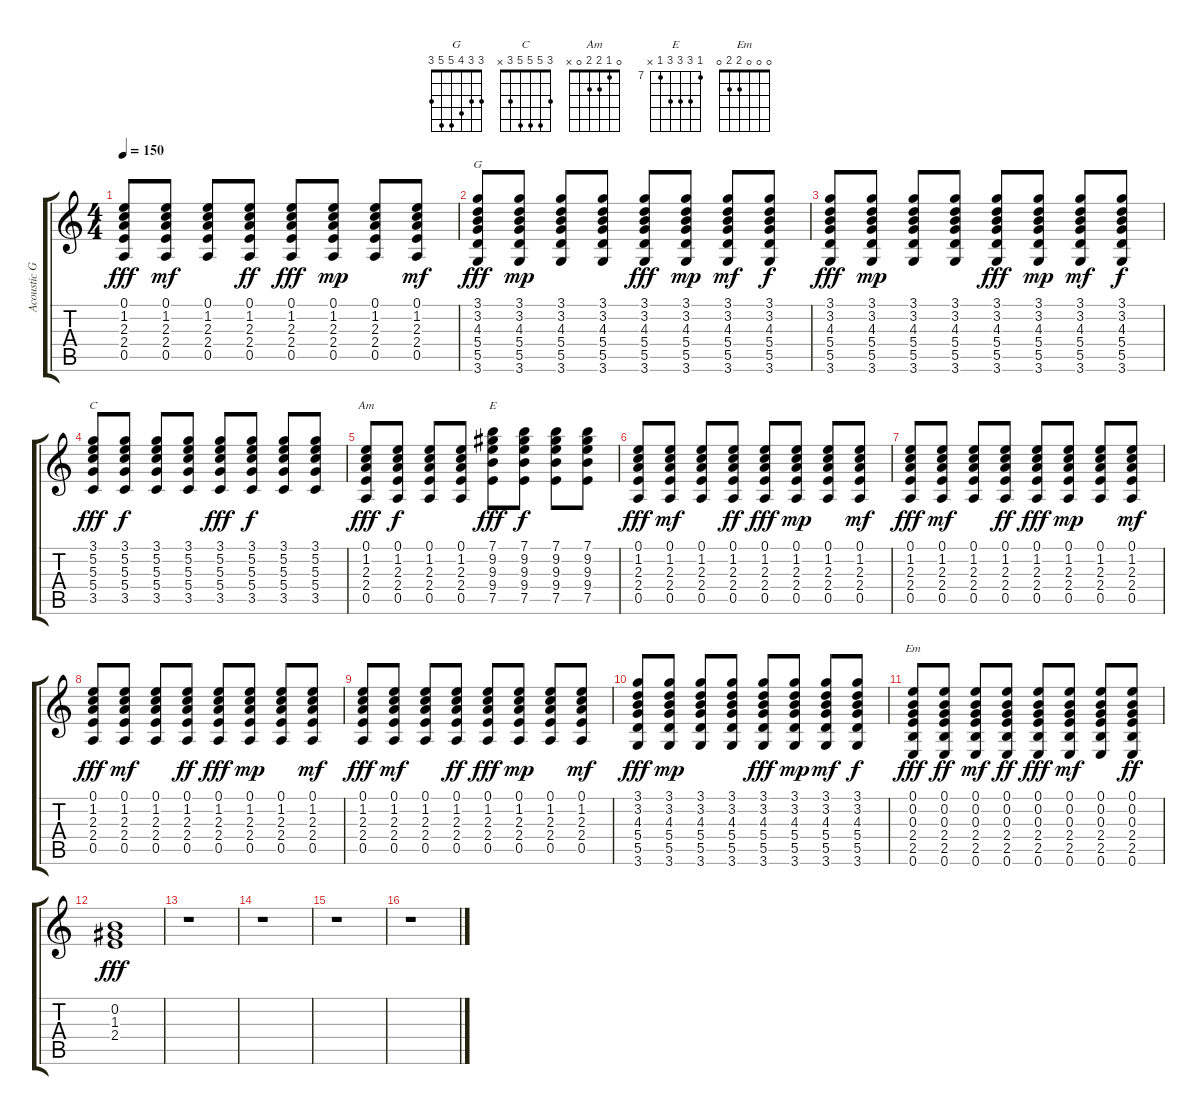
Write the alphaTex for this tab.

\track ("Acoustic Guitar 1" "Acoustic G") {instrument acousticguitarnylon}
\staff {score tabs}
\tuning (E4 B3 G3 D3 A2 E2) {hide}
\chord ("G" 3 3 4 5 5 3)
\chord ("C" 3 5 5 5 3 x)
\chord ("Am" 0 1 2 2 0 x)
\chord ("E" 7 9 9 9 7 x) {firstfret 7}
\chord ("Em" 0 0 0 2 2 0)
\ts (4 4)
\tempo 150
\clef g2
\ks c
(0.1 1.2 2.3 2.4 0.5).8{dy fff} (0.1 1.2 2.3 2.4 0.5).8{dy mf} (0.1 1.2 2.3 2.4 0.5).8 (0.1 1.2 2.3 2.4 0.5).8{dy ff} (0.1 1.2 2.3 2.4 0.5).8{dy fff} (0.1 1.2 2.3 2.4 0.5).8{dy mp} (0.1 1.2 2.3 2.4 0.5).8 (0.1 1.2 2.3 2.4 0.5).8{dy mf} |
(3.1 3.2 4.3 5.4 5.5 3.6).8{ch "G" dy fff} (3.1 3.2 4.3 5.4 5.5 3.6).8{dy mp} (3.1 3.2 4.3 5.4 5.5 3.6).8 (3.1 3.2 4.3 5.4 5.5 3.6).8 (3.1 3.2 4.3 5.4 5.5 3.6).8{dy fff} (3.1 3.2 4.3 5.4 5.5 3.6).8{dy mp} (3.1 3.2 4.3 5.4 5.5 3.6).8{dy mf} (3.1 3.2 4.3 5.4 5.5 3.6).8{dy f} |
(3.1 3.2 4.3 5.4 5.5 3.6).8{dy fff} (3.1 3.2 4.3 5.4 5.5 3.6).8{dy mp} (3.1 3.2 4.3 5.4 5.5 3.6).8 (3.1 3.2 4.3 5.4 5.5 3.6).8 (3.1 3.2 4.3 5.4 5.5 3.6).8{dy fff} (3.1 3.2 4.3 5.4 5.5 3.6).8{dy mp} (3.1 3.2 4.3 5.4 5.5 3.6).8{dy mf} (3.1 3.2 4.3 5.4 5.5 3.6).8{dy f} |
(3.1 5.2 5.3 5.4 3.5).8{ch "C" dy fff} (3.1 5.2 5.3 5.4 3.5).8{dy f} (3.1 5.2 5.3 5.4 3.5).8 (3.1 5.2 5.3 5.4 3.5).8 (3.1 5.2 5.3 5.4 3.5).8{dy fff} (3.1 5.2 5.3 5.4 3.5).8{dy f} (3.1 5.2 5.3 5.4 3.5).8 (3.1 5.2 5.3 5.4 3.5).8 |
(0.1 1.2 2.3 2.4 0.5).8{ch "Am" dy fff} (0.1 1.2 2.3 2.4 0.5).8{dy f} (0.1 1.2 2.3 2.4 0.5).8 (0.1 1.2 2.3 2.4 0.5).8 (7.1 9.2 9.3 9.4 7.5).8{ch "E" dy fff} (7.1 9.2 9.3 9.4 7.5).8{dy f} (7.1 9.2 9.3 9.4 7.5).8 (7.1 9.2 9.3 9.4 7.5).8 |
(0.1 1.2 2.3 2.4 0.5).8{dy fff} (0.1 1.2 2.3 2.4 0.5).8{dy mf} (0.1 1.2 2.3 2.4 0.5).8 (0.1 1.2 2.3 2.4 0.5).8{dy ff} (0.1 1.2 2.3 2.4 0.5).8{dy fff} (0.1 1.2 2.3 2.4 0.5).8{dy mp} (0.1 1.2 2.3 2.4 0.5).8 (0.1 1.2 2.3 2.4 0.5).8{dy mf} |
(0.1 1.2 2.3 2.4 0.5).8{dy fff} (0.1 1.2 2.3 2.4 0.5).8{dy mf} (0.1 1.2 2.3 2.4 0.5).8 (0.1 1.2 2.3 2.4 0.5).8{dy ff} (0.1 1.2 2.3 2.4 0.5).8{dy fff} (0.1 1.2 2.3 2.4 0.5).8{dy mp} (0.1 1.2 2.3 2.4 0.5).8 (0.1 1.2 2.3 2.4 0.5).8{dy mf} |
(0.1 1.2 2.3 2.4 0.5).8{dy fff} (0.1 1.2 2.3 2.4 0.5).8{dy mf} (0.1 1.2 2.3 2.4 0.5).8 (0.1 1.2 2.3 2.4 0.5).8{dy ff} (0.1 1.2 2.3 2.4 0.5).8{dy fff} (0.1 1.2 2.3 2.4 0.5).8{dy mp} (0.1 1.2 2.3 2.4 0.5).8 (0.1 1.2 2.3 2.4 0.5).8{dy mf} |
(0.1 1.2 2.3 2.4 0.5).8{dy fff} (0.1 1.2 2.3 2.4 0.5).8{dy mf} (0.1 1.2 2.3 2.4 0.5).8 (0.1 1.2 2.3 2.4 0.5).8{dy ff} (0.1 1.2 2.3 2.4 0.5).8{dy fff} (0.1 1.2 2.3 2.4 0.5).8{dy mp} (0.1 1.2 2.3 2.4 0.5).8 (0.1 1.2 2.3 2.4 0.5).8{dy mf} |
(3.1 3.2 4.3 5.4 5.5 3.6).8{dy fff} (3.1 3.2 4.3 5.4 5.5 3.6).8{dy mp} (3.1 3.2 4.3 5.4 5.5 3.6).8 (3.1 3.2 4.3 5.4 5.5 3.6).8 (3.1 3.2 4.3 5.4 5.5 3.6).8{dy fff} (3.1 3.2 4.3 5.4 5.5 3.6).8{dy mp} (3.1 3.2 4.3 5.4 5.5 3.6).8{dy mf} (3.1 3.2 4.3 5.4 5.5 3.6).8{dy f} |
(0.1 0.2 0.3 2.4 2.5 0.6).8{ch "Em" dy fff} (0.1 0.2 0.3 2.4 2.5 0.6).8{dy ff} (0.1 0.2 0.3 2.4 2.5 0.6).8{dy mf} (0.1 0.2 0.3 2.4 2.5 0.6).8{dy ff} (0.1 0.2 0.3 2.4 2.5 0.6).8{dy fff} (0.1 0.2 0.3 2.4 2.5 0.6).8{dy mf} (0.1 0.2 0.3 2.4 2.5 0.6).8 (0.1 0.2 0.3 2.4 2.5 0.6).8{dy ff} |
(0.2 1.3 2.4).1{dy fff} |
r.1 |
r.1 |
r.1 |
r.1
